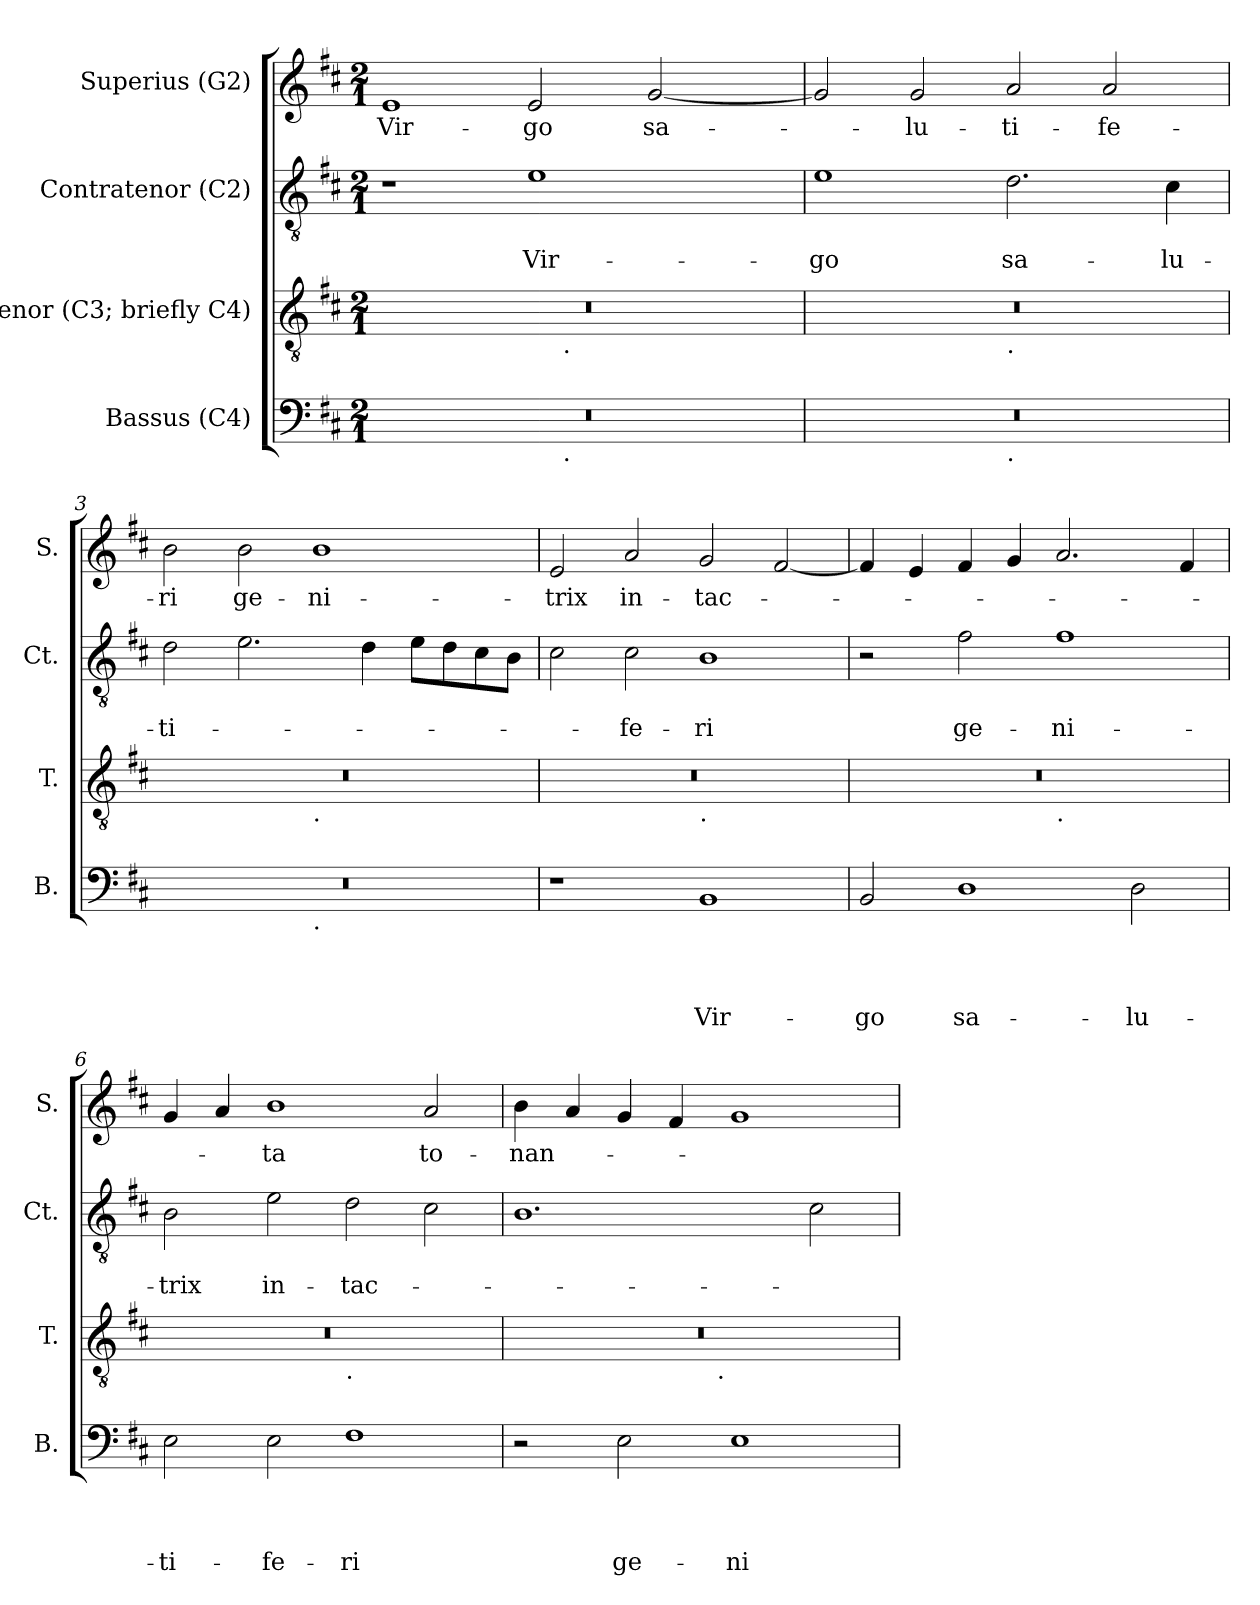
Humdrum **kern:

**kern	**text	**text	**text	**text	**kern	**kern	**text	**text	**kern	**text
*part4	*part4	*part4	*part4	*part4	*part3	*part2	*part2	*part2	*part1	*part1
*staff4	*staff4	*staff4	*staff4	*staff4	*staff3	*staff2	*staff2	*staff2	*staff1	*staff1
*I"Bassus (C4)	*	*	*	*	*I"Tenor (C3; briefly C4)	*I"Contratenor (C2)	*	*	*I"Superius (G2)	*
*I'B.	*	*	*	*	*I'T.	*I'Ct.	*	*	*I'S.	*
*clefF4	*	*	*	*	*clefGv2	*clefGv2	*	*	*clefG2	*
*k[f#c#]	*	*	*	*	*k[f#c#]	*k[f#c#]	*	*	*k[f#c#]	*
*D:	*	*	*	*	*D:	*D:	*	*	*D:	*
*M2/1	*	*	*	*	*M2/1	*M2/1	*	*	*M2/1	*
=1	=1	=1	=1	=1	=1	=1	=1	=1	=1	=1
!	!	!	!	!	!	!	!	!	!	!LO:LY:b
*^	*	*	*	*	*^	*	*	*	*	*
0r	1ryy	.	.	.	.	0r	1ryy	1r	.	.	1e	Vir-
!	!	!	!	!	!	!	!	!	!	!LO:LY:b	!	!LO:LY:b
.	16.ryy	.	.	.	.	.	16.ryy	1e	.	Vir-	2e/	-go
!	!	!	!	!	!	!	!LO:TX:b:t=.	!	!	!	!	!
!	!LO:TX:b:t=.	!	!	!	!	!	!	!	!	!	!	!
.	2ryy	.	.	.	.	.	2ryy	.	.	.	.	.
!	!	!	!	!	!	!	!	!	!	!	!	!LO:LY:b
.	.	.	.	.	.	.	.	.	.	.	[<2g/	sa-
.	4ryy	.	.	.	.	.	4ryy	.	.	.	.	.
.	8ryy	.	.	.	.	.	8ryy	.	.	.	.	.
.	32ryy	.	.	.	.	.	32ryy	.	.	.	.	.
=2	=2	=2	=2	=2	=2	=2	=2	=2	=2	=2	=2	=2
!	!	!	!	!	!	!	!	!	!	!LO:LY:b	!	!
0r	1ryy	.	.	.	.	0r	1ryy	1e	.	-go	2g/]	.
!	!	!	!	!	!	!	!	!	!	!	!	!LO:LY:b
.	.	.	.	.	.	.	.	.	.	.	2g/	-lu-
!	!	!	!	!	!	!	!LO:TX:b:t=.	!	!	!	!	!
!	!LO:TX:b:t=.	!	!	!	!	!	!	!	!	!	!	!
!	!	!	!	!	!	!	!	!	!	!LO:LY:b	!	!LO:LY:b
.	1ryy	.	.	.	.	.	1ryy	2.d\	.	sa-	2a/	-ti-
!	!	!	!	!	!	!	!	!	!	!	!	!LO:LY:b
.	.	.	.	.	.	.	.	.	.	.	2a/	-fe-
!	!	!	!	!	!	!	!	!	!	!LO:LY:b	!	!
.	.	.	.	.	.	.	.	4c#\	.	-lu-	.	.
=3	=3	=3	=3	=3	=3	=3	=3	=3	=3	=3	=3	=3
!	!	!	!	!	!	!	!	!	!	!LO:LY:b	!	!LO:LY:b
0r	1ryy	.	.	.	.	0r	1ryy	2d\	.	-ti-	2b\	-ri
!	!	!	!	!	!	!	!	!	!	!	!	!LO:LY:b
.	.	.	.	.	.	.	.	2.e\	.	.	2b\	ge-
!	!	!	!	!	!	!	!LO:TX:b:t=.	!	!	!	!	!
!	!LO:TX:b:t=.	!	!	!	!	!	!	!	!	!	!	!
!	!	!	!	!	!	!	!	!	!	!	!	!LO:LY:b
.	1ryy	.	.	.	.	.	1ryy	.	.	.	1b	-ni-
.	.	.	.	.	.	.	.	4d\	.	.	.	.
.	.	.	.	.	.	.	.	8e\L	.	.	.	.
.	.	.	.	.	.	.	.	8d\	.	.	.	.
.	.	.	.	.	.	.	.	8c#\	.	.	.	.
.	.	.	.	.	.	.	.	8B\J	.	.	.	.
!!LO:LB:g=z
=4	=4	=4	=4	=4	=4	=4	=4	=4	=4	=4	=4	=4
!	!	!	!	!	!	!	!	!	!	!	!	!LO:LY:b
*v	*v	*	*	*	*	*	*	*	*	*	*	*
1r	.	.	.	.	0r	1ryy	2c#\	.	.	2e/	-trix
!	!	!	!	!	!	!	!	!	!LO:LY:b	!	!LO:LY:b
.	.	.	.	.	.	.	2c#\	.	-fe-	2a/	in-
!	!	!	!	!	!	!LO:TX:b:t=.	!	!	!	!	!
!	!	!	!	!LO:LY:b	!	!	!	!	!LO:LY:b	!	!LO:LY:b
1BB	.	.	.	Vir-	.	1ryy	1B	.	-ri	2g/	-tac-
.	.	.	.	.	.	.	.	.	.	[<2f#/	.
=5	=5	=5	=5	=5	=5	=5	=5	=5	=5	=5	=5
!	!	!	!	!LO:LY:b	!	!	!	!	!	!	!
2BB/	.	.	.	-go	0r	1ryy	2r	.	.	4f#/]	.
.	.	.	.	.	.	.	.	.	.	4e/	.
!	!	!	!	!LO:LY:b	!	!	!	!	!LO:LY:b	!	!
1D	.	.	.	sa-	.	.	2f#\	.	ge-	4f#/	.
.	.	.	.	.	.	.	.	.	.	4g/	.
!	!	!	!	!	!	!LO:TX:b:t=.	!	!	!	!	!
!	!	!	!	!	!	!	!	!	!LO:LY:b	!	!
.	.	.	.	.	.	1ryy	1f#	.	-ni-	2.a/	.
!	!	!	!	!LO:LY:b	!	!	!	!	!	!	!
2D\	.	.	.	-lu-	.	.	.	.	.	.	.
.	.	.	.	.	.	.	.	.	.	4f#/	.
=6	=6	=6	=6	=6	=6	=6	=6	=6	=6	=6	=6
!	!	!	!	!LO:LY:b	!	!	!	!	!LO:LY:b	!	!
2E\	.	.	.	-ti-	0r	1ryy	2B\	.	-trix	4g/	.
.	.	.	.	.	.	.	.	.	.	4a/	.
!	!	!	!	!LO:LY:b	!	!	!	!	!LO:LY:b	!	!LO:LY:b
2E\	.	.	.	-fe-	.	.	2e\	.	in-	1b	-ta
!	!	!	!	!	!	!LO:TX:b:t=.	!	!	!	!	!
!	!	!	!	!LO:LY:b	!	!	!	!	!LO:LY:b	!	!
1F#	.	.	.	-ri	.	1ryy	2d\	.	-tac-	.	.
!	!	!	!	!	!	!	!	!	!	!	!LO:LY:b
.	.	.	.	.	.	.	2c#\	.	.	2a/	to-
=7	=7	=7	=7	=7	=7	=7	=7	=7	=7	=7	=7
!	!	!	!	!	!	!	!	!	!	!	!LO:LY:b
2r	.	.	.	.	0r	2ryy	1.B	.	.	4b\	-nan-
.	.	.	.	.	.	.	.	.	.	4a/	.
!	!	!	!	!LO:LY:b	!	!	!	!	!	!	!
2E\	.	.	.	ge-	.	4...ryy	.	.	.	4g/	.
.	.	.	.	.	.	.	.	.	.	4f#/	.
!	!	!	!	!	!	!LO:TX:b:t=.	!	!	!	!	!
.	.	.	.	.	.	1ryy	.	.	.	.	.
!	!	!	!	!LO:LY:b	!	!	!	!	!	!	!
1E	.	.	.	-ni-	.	.	.	.	.	1g	.
.	.	.	.	.	.	.	2c#\	.	.	.	.
.	.	.	.	.	.	32ryy	.	.	.	.	.
*	*	*	*	*	*v	*v	*	*	*	*	*
=	=	=	=	=	=	=	=	=	=	=
*-	*-	*-	*-	*-	*-	*-	*-	*-	*-	*-
